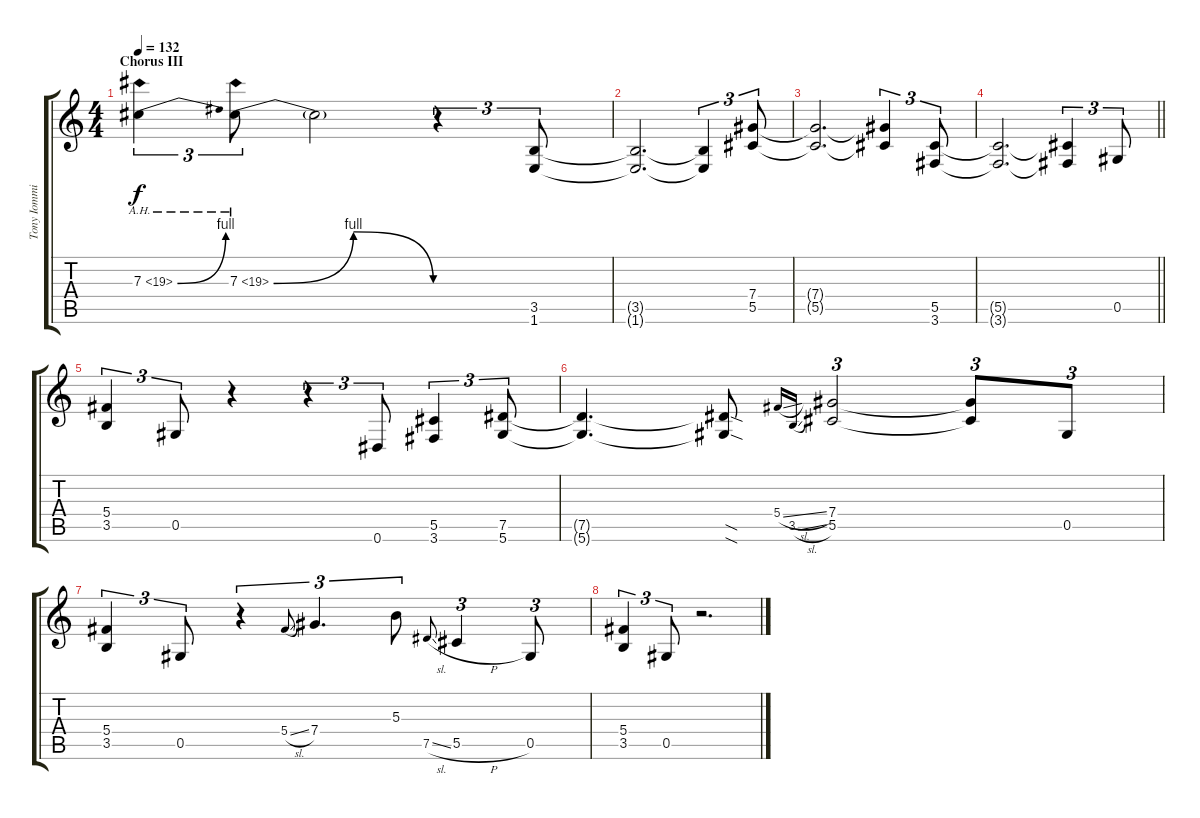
\track ("Tony Iommi - Lead" "Tony Iommi") {instrument distortionguitar}
\staff {score tabs}
\tuning (Eb4 Bb3 Gb3 Db3 Ab2 Eb2) {hide}
\ts (4 4)
\section ("" "Chorus III")
\tempo 132
\clef g2
\ks c
7.3{be (bend 0 0 60 4) ah 12}.4{tu (3 2) dy f} 7.3{be (bendrelease 0 0 8 4 52 4 60 0) ah 12}.8{tu (3 2)} 7.3{t}.2 r.4{tu (3 2)} (3.5 1.6).8{tu (3 2)} |
(3.5{t} 1.6{t}).2{d} (3.5{t} 1.6{t}).4{tu (3 2)} (7.4 5.5).8{tu (3 2)} |
(7.4{t} 5.5{t}).2{d} (7.4{t} 5.5{t}).4{tu (3 2)} (5.5 3.6).8{tu (3 2)} |
\barLineRight lightlight
(5.5{t} 3.6{t}).2{d} (5.5{t} 3.6{t}).4{tu (3 2)} 0.5.8{tu (3 2)} |
\section ("" "")
(5.4 3.5).4{tu (3 2)} 0.5.8{tu (3 2)} r.4 r.4{tu (3 2)} 0.6.8{tu (3 2)} (5.5 3.6).4{tu (3 2)} (7.5 5.6).8{tu (3 2)} |
(7.5{t} 5.6{t}).4{d} (7.5{sod t} 5.6{sod t}).8 5.4{sl}.16{gr onbeat} 3.5{sl}.16{gr onbeat} (7.4 5.5).2{tu (3 2)} (7.4{t} 5.5{t}).8{tu (3 2)} 0.5.8{tu (3 2)} |
(5.4 3.5).4{tu (3 2)} 0.5.8{tu (3 2)} r.4{tu (3 2)} 5.4{sl}.8{gr onbeat} 7.4.4{d tu (3 2)} 5.3.8{tu (3 2)} 7.5{sl}.8{gr onbeat} 5.5{h}.4{tu (3 2)} 0.5.8{tu (3 2)} |
(5.4 3.5).4{tu (3 2)} 0.5.8{tu (3 2)} r.2{d}
